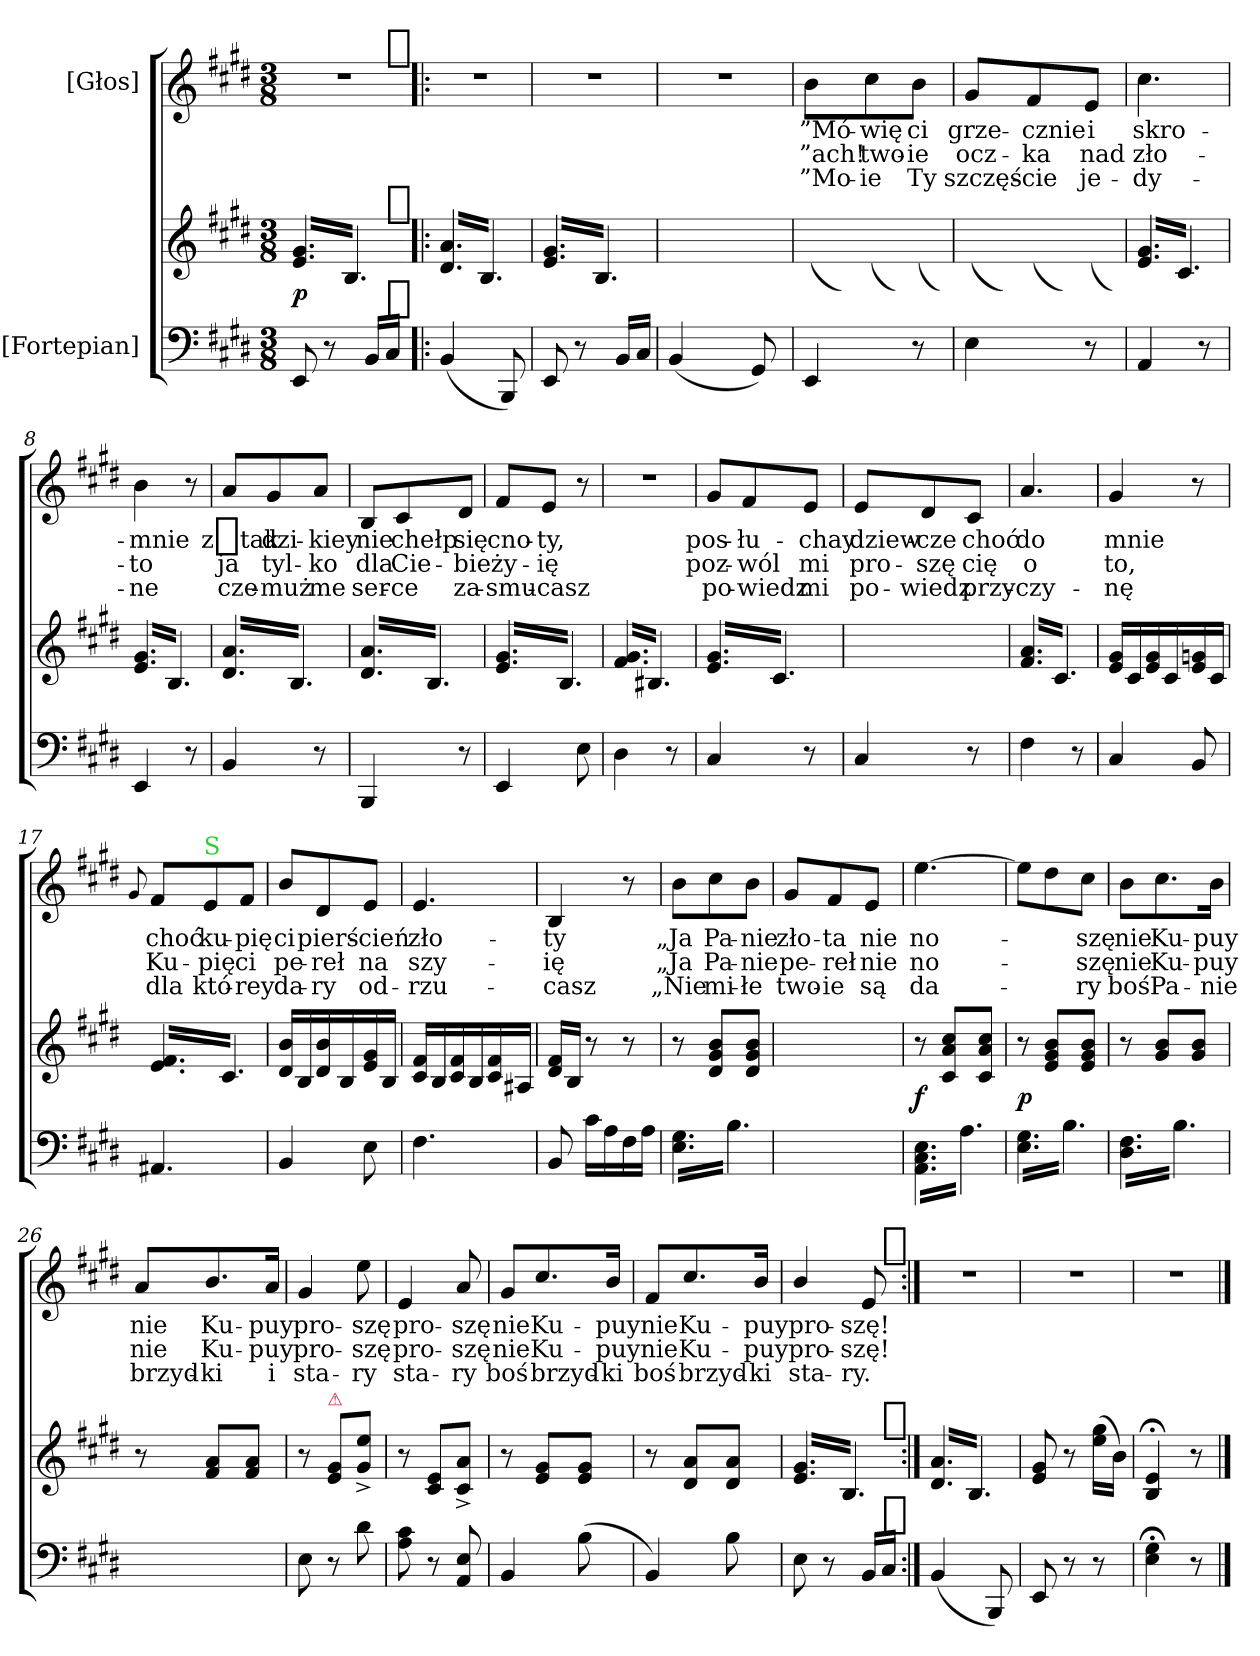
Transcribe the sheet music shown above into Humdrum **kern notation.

**kern	**kern	**dynam	**kern	**text	**text	**text
*part2	*part2	*part2	*part1	*part1	*part1	*part1
*staff3	*staff2	*staff2/3	*staff1	*staff1	*staff1	*staff1
*I"[Fortepian]	*	*	*I"[Głos]	*	*	*
*clefF4	*clefG2	*	*clefG2	*	*	*
*k[f#c#g#d#]	*k[f#c#g#d#]	*	*k[f#c#g#d#]	*	*	*
*M3/8	*M3/8	*	*M3/8	*	*	*
=1	=1	=1	=1	=1	=1	=1
!	!	!	!LO:TX:a:color=crimson:t=⚠	!	!	!
!	!	!	!LO:TX:a:i:t=Allegretto._	!	!	!
*	*^	*	*^	*	*	*
*	*tremolo	*	*	*	*	*	*	*
8EE/	16e/ 16g#/LL	4ryy	p	4.r	4ryy	.	.	.
.	16B/	.	.	.	.	.	.	.
8r	16e/ 16g#/	.	.	.	.	.	.	.
.	16B/	.	.	.	.	.	.	.
16BB/LL	16e/ 16g#/	16ryy	.	.	16ryy	.	.	.
!	!	!	!	!	!LO:TX:a:t=[segno]	!	!	!
!	!	!LO:TX:a:t=[segno]	!	!	!	!	!	!
!LO:TX:a:t=[segno]	!	!	!	!	!	!	!	!
16C#/JJ	16B/JJ	16ryy	.	.	16ryy	.	.	.
*	*v	*v	*	*	*	*	*	*
*	*	*	*v	*v	*	*	*
=2!|:	=2!|:	=2!|:	=2!|:	=2!|:	=2!|:	=2!|:
(4BB/	16d#/ 16a/LL	.	4.r	.	.	.
.	16B/	.	.	.	.	.
.	16d#/ 16a/	.	.	.	.	.
.	16B/	.	.	.	.	.
8BBB/)	16d#/ 16a/	.	.	.	.	.
.	16B/JJ	.	.	.	.	.
=3	=3	=3	=3	=3	=3	=3
8EE/	16e/ 16g#/LL	.	4.r	.	.	.
.	16B/	.	.	.	.	.
8r	16e/ 16g#/	.	.	.	.	.
.	16B/	.	.	.	.	.
16BB/LL	16e/ 16g#/	.	.	.	.	.
16C#/JJ	16B/JJ	.	.	.	.	.
*	*Xtremolo	*	*	*	*	*
=4	=4	=4	=4	=4	=4	=4
(4BB/	16eyy/ 16g#/LL	.	4.r	.	.	.
.	16B/yy	.	.	.	.	.
.	16eyy/ 16g#/	.	.	.	.	.
.	16B/yy	.	.	.	.	.
8GG#/)	16eyy/ 16g#/	.	.	.	.	.
.	16B/JJyy	.	.	.	.	.
=5	=5	=5	=5	=5	=5	=5
4EE/	(16eyy/ 16g#/LL	.	8b\L	”Mó-	”ach!	”Mo-
.	16B/yy)	.	.	.	.	.
.	(16eyy/ 16g#/	.	8cc#\	-wię	two-	-ie
.	16B/yy)	.	.	.	.	.
8r	(16eyy/ 16g#/	.	8b\J	ci	-ie	Ty
.	16B/JJyy)	.	.	.	.	.
=6	=6	=6	=6	=6	=6	=6
4E\	(16eyy/ 16g#/LL	.	8g#/L	grze-	ocz-	szczęś-
.	16B/yy)	.	.	.	.	.
.	(16eyy/ 16g#/	.	8f#/	-cznie	-ka	-cie
.	16B/yy)	.	.	.	.	.
8r	(16eyy/ 16g#/	.	8e/J	i	nad	je-
.	16B/JJyy)	.	.	.	.	.
=7	=7	=7	=7	=7	=7	=7
*	*tremolo	*	*	*	*	*
4AA/	16e/ 16g#/LL	.	4.cc#\	skro-	zło-	-dy-
.	16c#/	.	.	.	.	.
.	16e/ 16g#/	.	.	.	.	.
.	16c#/	.	.	.	.	.
8r	16e/ 16g#/	.	.	.	.	.
.	16c#/JJ	.	.	.	.	.
=8	=8	=8	=8	=8	=8	=8
4EE/	16e/ 16g#/LL	.	4b\	-mnie	-to	-ne
.	16B/	.	.	.	.	.
.	16e/ 16g#/	.	.	.	.	.
.	16B/	.	.	.	.	.
8r	16e/ 16g#/	.	8r	.	.	.
.	16B/JJ	.	.	.	.	.
=9	=9	=9	=9	=9	=9	=9
4BB/	16d#/ 16a/LL	.	8a/L	z_tak	ja	cze-
.	16B/	.	.	.	.	.
.	16d#/ 16a/	.	8g#/	dzi-	tyl-	-muż
.	16B/	.	.	.	.	.
8r	16d#/ 16a/	.	8a/J	-kiey	-ko	me
.	16B/JJ	.	.	.	.	.
=10	=10	=10	=10	=10	=10	=10
4BBB/	16d#/ 16a/LL	.	8B/L	nie	dla	ser-
.	16B/	.	.	.	.	.
.	16d#/ 16a/	.	8c#/	chełp	Cie-	-ce
.	16B/	.	.	.	.	.
8r	16d#/ 16a/	.	8d#/J	się	-bie	za-
.	16B/JJ	.	.	.	.	.
=11	=11	=11	=11	=11	=11	=11
4EE/	16e/ 16g#/LL	.	8f#/L	cno-	ży-	-smu-
.	16B/	.	.	.	.	.
.	16e/ 16g#/	.	8e/J	-ty,	-ię	-casz
.	16B/	.	.	.	.	.
8E\	16e/ 16g#/	.	8r	.	.	.
.	16B/JJ	.	.	.	.	.
=12	=12	=12	=12	=12	=12	=12
4D#\	16f#/ 16g#/LL	.	4.r	.	.	.
.	16B#/	.	.	.	.	.
.	16f#/ 16g#/	.	.	.	.	.
.	16B#/	.	.	.	.	.
8r	16f#/ 16g#/	.	.	.	.	.
.	16B#/JJ	.	.	.	.	.
=13	=13	=13	=13	=13	=13	=13
4C#/	16e/ 16g#/LL	.	8g#/L	pos-	poz-	po-
.	16c#/	.	.	.	.	.
.	16e/ 16g#/	.	8f#/	-łu-	-wól	-wiedz
.	16c#/	.	.	.	.	.
8r	16e/ 16g#/	.	8e/J	-chay	mi	mi
.	16c#/JJ	.	.	.	.	.
*	*Xtremolo	*	*	*	*	*
=14	=14	=14	=14	=14	=14	=14
4C#/	16eyy/ 16g#/LL	.	8e/L	dziew-	pro-	po-
.	16c#/yy	.	.	.	.	.
.	16eyy/ 16g#/	.	8d#/	-cze	-szę	-wiedz
.	16c#/yy	.	.	.	.	.
8r	16eyy/ 16g#/	.	8c#/J	choć	cię	przy-
.	16c#/JJyy	.	.	.	.	.
=15	=15	=15	=15	=15	=15	=15
*	*tremolo	*	*	*	*	*
4F#\	16f#/ 16a/LL	.	4.a/	do	o	-czy-
.	16c#/	.	.	.	.	.
.	16f#/ 16a/	.	.	.	.	.
.	16c#/	.	.	.	.	.
8r	16f#/ 16a/	.	.	.	.	.
.	16c#/JJ	.	.	.	.	.
*	*Xtremolo	*	*	*	*	*
=16	=16	=16	=16	=16	=16	=16
4C#/	16e/ 16g#/LL	.	4g#/	mnie	to,	-nę
.	16c#/	.	.	.	.	.
.	16e/ 16g#/	.	.	.	.	.
.	16c#/	.	.	.	.	.
8BB/	16e/ 16gn/	.	8r	.	.	.
.	16c#/JJ	.	.	.	.	.
=17	=17	=17	=17	=17	=17	=17
.	.	.	8qqg#/	.	.	.
*	*tremolo	*	*	*	*	*
4.AA#X/	16e/ 16f#/LL	.	8f#/L	choć	Ku-	dla
.	16c#/	.	.	.	.	.
!	!	!	!LO:TX:a:color=limegreen:t=S	!	!	!
.	16e/ 16f#/	.	8e/	ku-	-pię	któ-
.	16c#/	.	.	.	.	.
.	16e/ 16f#/	.	8f#/J	-pię	ci	-rey
.	16c#/JJ	.	.	.	.	.
*	*Xtremolo	*	*	*	*	*
=18	=18	=18	=18	=18	=18	=18
4BB/	16d#/ 16b/LL	.	8b/L	ci	pe-	da-
.	16B/	.	.	.	.	.
.	16d#/ 16b/	.	8d#/	pierś-	-reł	-ry
.	16B/	.	.	.	.	.
8E\	16e/ 16g#/	.	8e/J	-cień	na	od-
.	16B/JJ	.	.	.	.	.
=19	=19	=19	=19	=19	=19	=19
4.F#\	16c#/ 16f#/LL	.	4.e/	zło-	szy-	-rzu-
.	16B/	.	.	.	.	.
.	16c#/ 16f#/	.	.	.	.	.
.	16B/	.	.	.	.	.
.	16c#/ 16f#/	.	.	.	.	.
.	16A#X/JJ	.	.	.	.	.
=20	=20	=20	=20	=20	=20	=20
8BB/	16d#/ 16f#/LL	.	4B/	-ty	-ię	-casz
.	16B/JJ	.	.	.	.	.
16c#\LL	8r	.	.	.	.	.
16A\	.	.	.	.	.	.
16F#\	8r	.	8r	.	.	.
16A\JJ	.	.	.	.	.	.
=21	=21	=21	=21	=21	=21	=21
*tremolo	*	*	*	*	*	*
16E\ 16G#\LL	8r	.	8b\L	„Ja	„Ja	„Nie
16B\	.	.	.	.	.	.
16E\ 16G#\	8d#/ 8g#/ 8b/L	.	8cc#\	Pa-	Pa-	mi-
16B\	.	.	.	.	.	.
16E\ 16G#\	8d#/ 8g#/ 8b/J	.	8b\J	-nie	-nie	-łe
16B\JJ	.	.	.	.	.	.
*Xtremolo	*	*	*	*	*	*
=22	=22	=22	=22	=22	=22	=22
16Eyy\ 16G#\LL	8ryy	.	8g#/L	zło-	pe-	two-
16B\yy	.	.	.	.	.	.
16Eyy\ 16G#\	8d#yy/ 8g#/ 8b/L	.	8f#/	-ta	-reł	-ie
16B\yy	.	.	.	.	.	.
16Eyy\ 16G#\	8d#yy/ 8g#/ 8b/J	.	8e/J	nie	nie	są
16B\JJyy	.	.	.	.	.	.
=23	=23	=23	=23	=23	=23	=23
*tremolo	*	*	*	*	*	*
16AA\ 16C#\ 16E\LL	8r	f	[4.ee\	no-	no-	da-
16A\	.	.	.	.	.	.
16AA\ 16C#\ 16E\	8c#/ 8a/ 8cc#/L	.	.	.	.	.
16A\	.	.	.	.	.	.
16AA\ 16C#\ 16E\	8c#/ 8a/ 8cc#/J	.	.	.	.	.
16A\JJ	.	.	.	.	.	.
=24	=24	=24	=24	=24	=24	=24
16E\ 16G#\LL	8r	p	8ee\L]	.	.	.
16B\	.	.	.	.	.	.
16E\ 16G#\	8e/ 8g#/ 8b/L	.	8dd#\	.	.	.
16B\	.	.	.	.	.	.
16E\ 16G#\	8e/ 8g#/ 8b/J	.	8cc#\J	-szę	-szę	-ry
16B\JJ	.	.	.	.	.	.
=25	=25	=25	=25	=25	=25	=25
16D#\ 16F#\LL	8r	.	8b\L	nie	nie	boś
16B\	.	.	.	.	.	.
16D#\ 16F#\	8g#/ 8b/L	.	8.cc#\	Ku-	Ku-	Pa-
16B\	.	.	.	.	.	.
16D#\ 16F#\	8g#/ 8b/J	.	.	.	.	.
16B\JJ	.	.	16b\Jk	-puy	-puy	-nie
*Xtremolo	*	*	*	*	*	*
=26	=26	=26	=26	=26	=26	=26
16D#yy\ 16F#\LL	8r	.	8a/L	nie	nie	brzyd-
16B\yy	.	.	.	.	.	.
16D#yy\ 16F#\	8f#/ 8a/L	.	8.b/	Ku-	Ku-	-ki
16B\yy	.	.	.	.	.	.
16D#yy\ 16F#\	8f#/ 8a/J	.	.	.	.	.
16B\JJyy	.	.	16a/Jk	-puy	-puy	i
=27	=27	=27	=27	=27	=27	=27
8E\	8r	.	4g#/	pro-	pro-	sta-
!	!LO:TX:a:color=crimson:t=⚠	!	!	!	!	!
8r	8e/ 8g#/L	.	.	.	.	.
8d#\	8g#^<\ 8ee^<\J	.	8ee\	-szę	-szę	-ry
=28	=28	=28	=28	=28	=28	=28
8A\ 8c#\	8r	.	4e/	pro-	pro-	sta-
8r	8c#/ 8e/L	.	.	.	.	.
8AA/ 8E/	8c#^/ 8a^/J	.	8a/	-szę	-szę	-ry
=29	=29	=29	=29	=29	=29	=29
4BB/	8r	.	8g#/L	nie	nie	boś
.	8e/ 8g#/L	.	8.cc#/	Ku-	Ku-	brzyd-
(8B\	8e/ 8g#/J	.	.	.	.	.
.	.	.	16b/Jk	-puy	-puy	-ki
=30	=30	=30	=30	=30	=30	=30
4BB/)	8r	.	8f#/L	nie	nie	boś
.	8d#/ 8a/L	.	8.cc#/	Ku-	Ku-	brzyd-
8B\	8d#/ 8a/J	.	.	.	.	.
.	.	.	16b/Jk	-puy	-puy	-ki
=31	=31	=31	=31	=31	=31	=31
*	*^	*	*^	*	*	*
*	*tremolo	*	*	*	*	*	*	*
8E\	16e/ 16g#/LL	4ryy	.	4b/	4ryy	pro-	pro-	sta-
.	16B/	.	.	.	.	.	.	.
8r	16e/ 16g#/	.	.	.	.	.	.	.
.	16B/	.	.	.	.	.	.	.
16BB/LL	16e/ 16g#/	16ryy	.	8e/	16ryy	-szę!	-szę!	-ry.
!	!	!	!	!	!LO:TX:a:t=[segno]	!	!	!
!	!	!LO:TX:a:t=[segno]	!	!	!	!	!	!
!LO:TX:a:t=[segno]	!	!	!	!	!	!	!	!
16C#/JJ	16B/JJ	16ryy	.	.	16ryy	.	.	.
=32:|!	=32:|!	=32:|!	=32:|!	=32:|!	=32:|!	=32:|!	=32:|!	=32:|!
!	!	!	!	!LO:N:vis=2	!	!	!	!
*	*v	*v	*	*	*	*	*	*
*	*	*	*v	*v	*	*	*
(4BB/	16d#/ 16a/LL	.	4.r	.	.	.
.	16B/	.	.	.	.	.
.	16d#/ 16a/	.	.	.	.	.
.	16B/	.	.	.	.	.
8BBB/)	16d#/ 16a/	.	.	.	.	.
.	16B/JJ	.	.	.	.	.
*	*Xtremolo	*	*	*	*	*
=33	=33	=33	=33	=33	=33	=33
!	!	!	!LO:N:vis=2	!	!	!
8EE/	8e/ 8g#/	.	4.r	.	.	.
.	.	.	.	.	.	.
8r	8r	.	.	.	.	.
8r	(16ee\ 16gg#\LL	.	.	.	.	.
.	16b\JJ)	.	.	.	.	.
=34	=34	=34	=34	=34	=34	=34
!	!	!	!LO:N:vis=2	!	!	!
4E;\ 4G#;\	4B;</ 4e;</	.	4.r	.	.	.
8r	8r	.	.	.	.	.
==	==	==	==	==	==	==
*-	*-	*-	*-	*-	*-	*-
